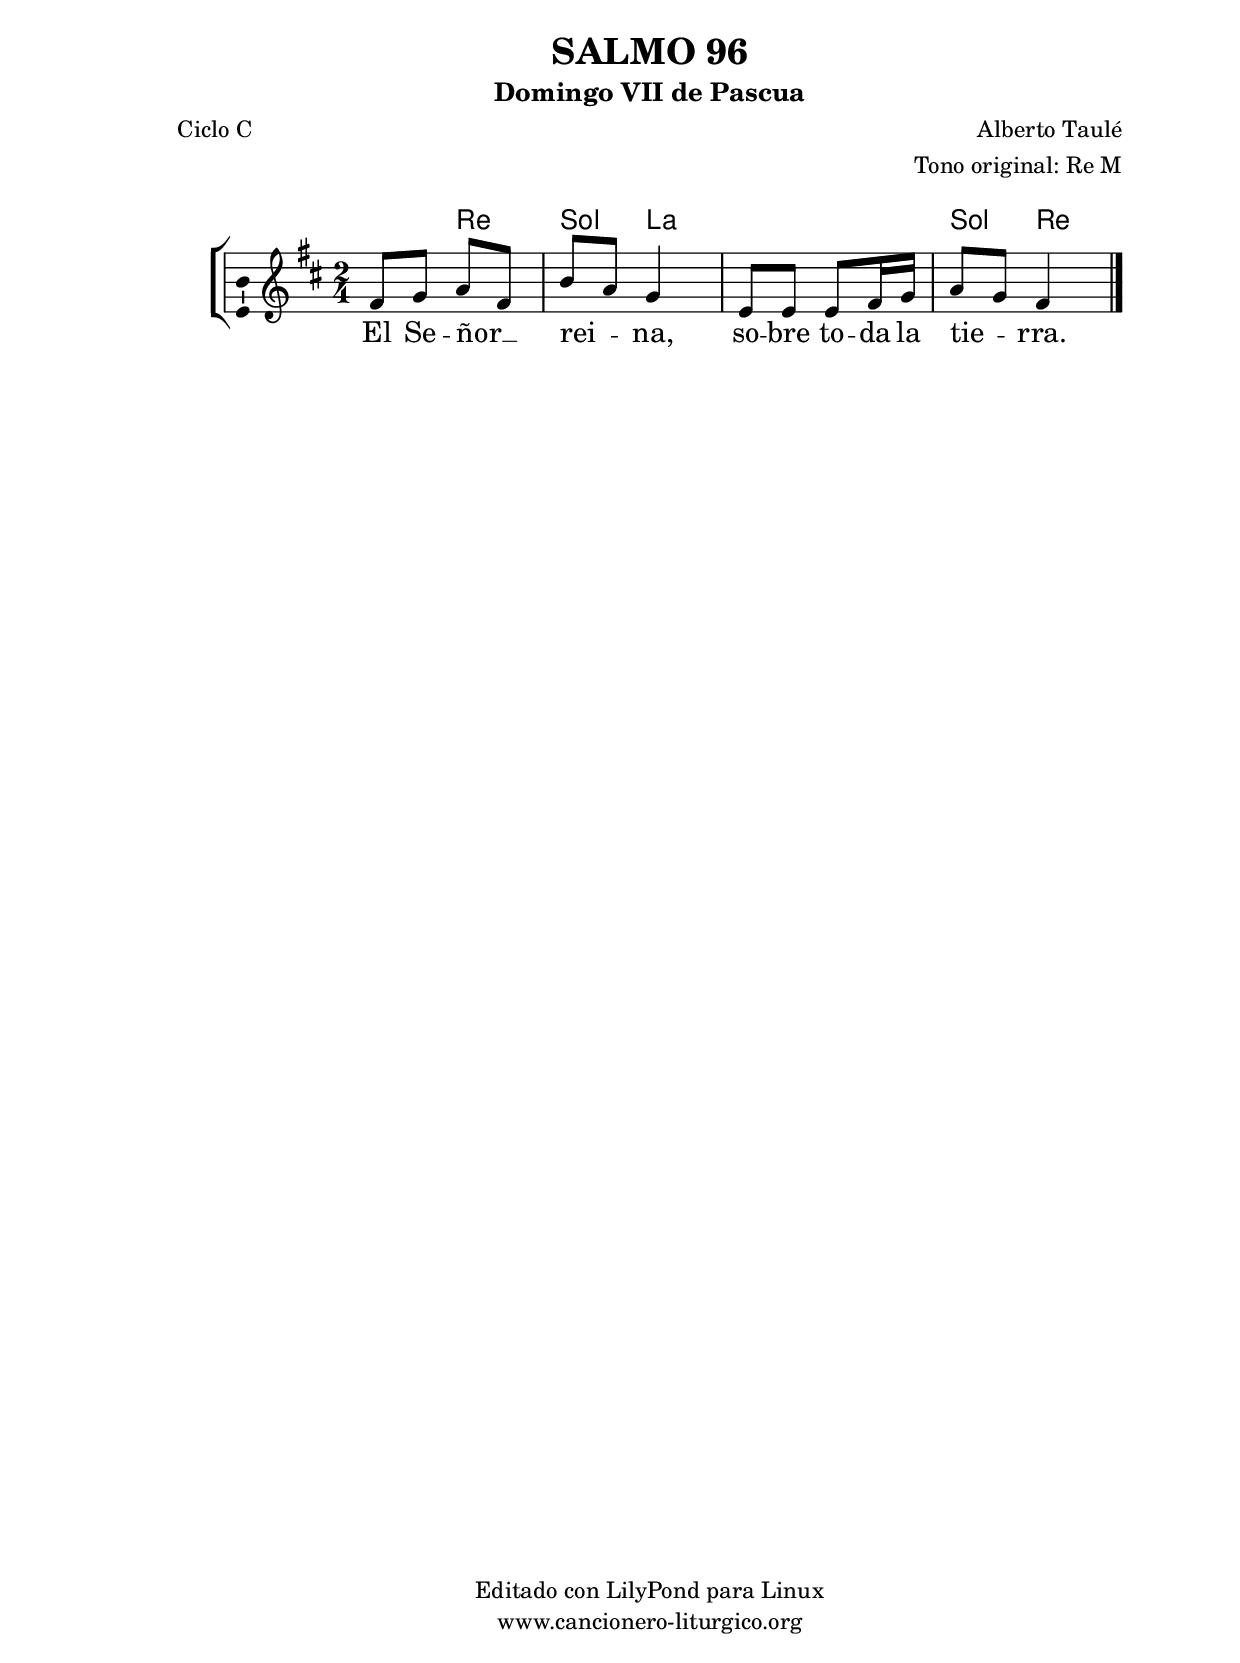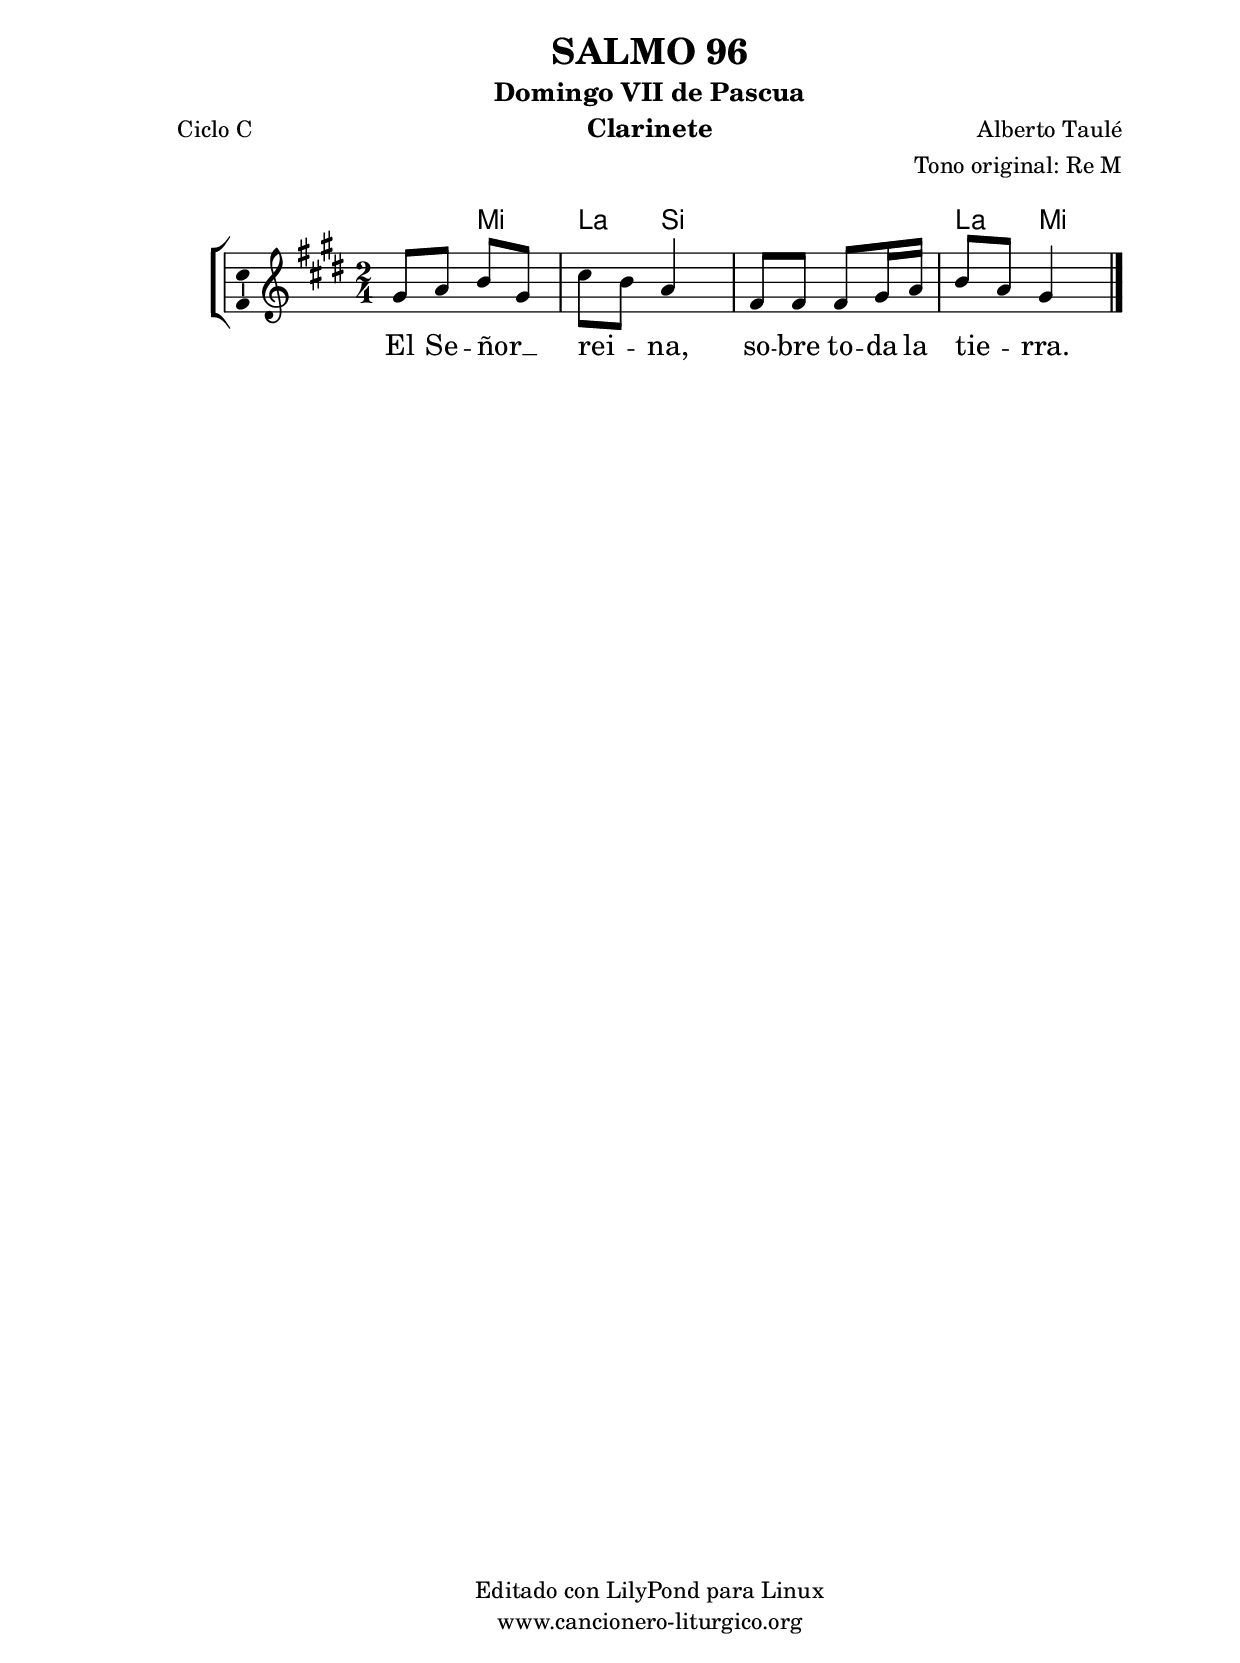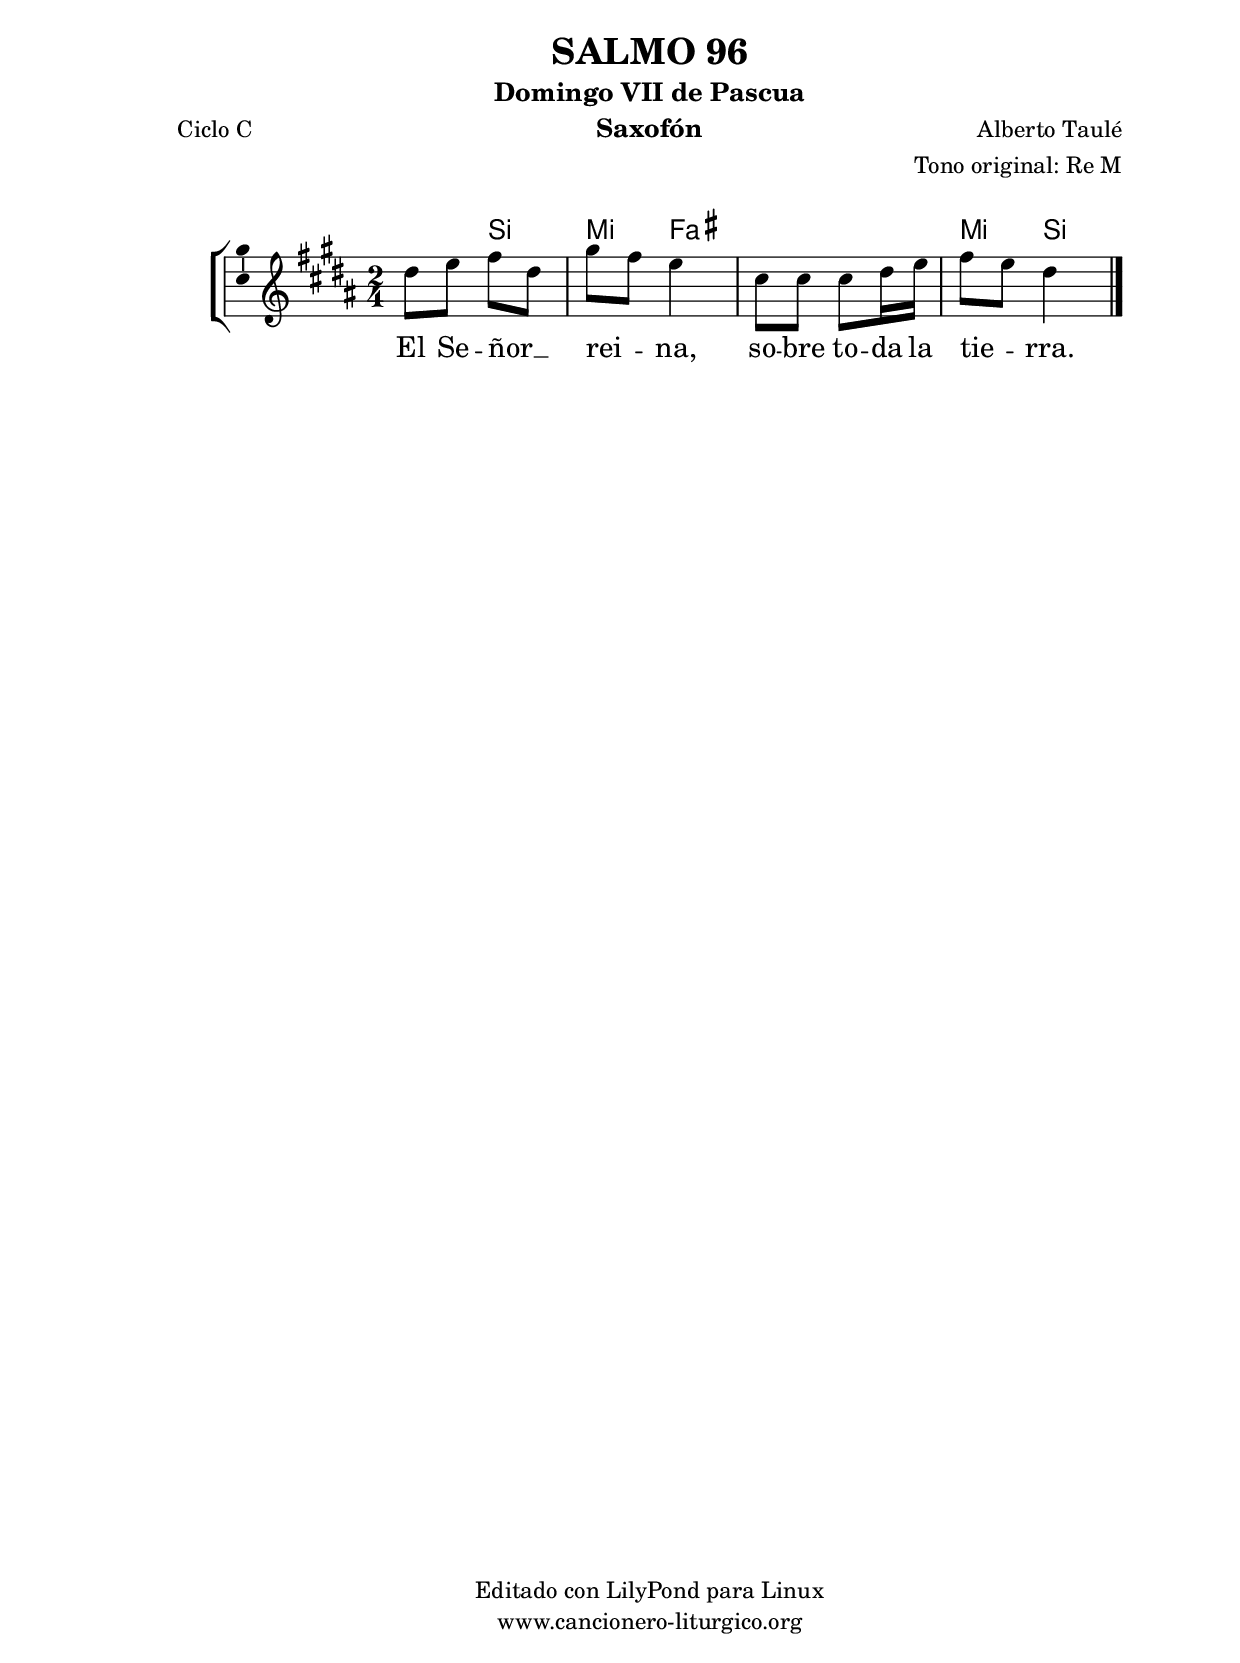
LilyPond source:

%
%para convertir .midi en .wav:
%timidity filename.midi -Ow -o finename.wav
%
%
%Para convertir de .wav a .mp3:
%lame -h -m j filename.wav
%
%
%para escuchar el midi:
%timidity nombrefichero.midi
%


%versión de lilypond para la que se ha escrito esta partitura:
\version "2.16.0"

	%Tamaño papel
	#(set-default-paper-size "a4")
	%Tamaño partitura
	#(set-global-staff-size 20)
	%No responde al pulsar sobre una nota
	#(ly:set-option 'point-and-click #f)

%parámetros del encabezamiento:
\header {
	title = "SALMO 96"
	subtitle = "Domingo VII de Pascua"
	composer = "Alberto Taulé"
	poet = "Ciclo C"
	meter = ""
	arranger = "Tono original: Re M"
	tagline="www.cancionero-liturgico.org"
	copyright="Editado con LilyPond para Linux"
	}

%parámetros asociados al papel:
\paper  {
	oddHeaderMarkup = \markup {\fill-line { \on-the-fly #not-first-page \fromproperty #'header:title \on-the-fly #not-first-page \fromproperty #'header:composer }}
	evenHeaderMarkup = \markup {\fill-line { \fromproperty #'header:composer \fromproperty #'header:title }}
	#(set-paper-size "a4")
	print-page-number = ##f
	first-page-number = 1
	print-first-page-number = ##f
%	head-separation = 3.0 \cm
	top-margin = 2.0 \cm
	bottom-margin = 0.5\cm
%%%	bottom-margin = -1.0\cm
	left-margin = 3.0 \cm
	line-width = 16.0 \cm 
	indent = 8\mm
	interscoreline = 2.\mm
	between-system-space = 15\mm
%	para que las partituras no llenen la hoja:
	ragged-bottom = ##t
%	idem para la última hoja:
	ragged-last-bottom = ##f
%	para que las partituras llenen el ancho del papel:
	ragged-last = ##f
	after-title-space = 2.5 \cm
%page-count=1
%system-count=8

	%Flexible Vertical Spacing
%	markup-markup-spacing =
%	#'((basic-distance . 15) (minimum-distance . 15) (padding . 3))
	markup-system-spacing =
	#'((basic-distance . 15) (minimum-distance . 15) (padding . 3))
	system-system-spacing =
	#'((basic-distance . 15) (minimum-distance . 15) (padding . 3))
	score-system-spacing =
	#'((basic-distance . 15) (minimum-distance . 15) (padding . 5))
%	top-system-spacing = % header
%	#'((basic-distance . 8) (minimum-distance . 0) (padding . 3))
%	top-markup-spacing =
%	#'((basic-distance . 20) (minimum-distance . 20) (padding . 3))
	last-bottom-spacing = % footer
	#'((basic-distance . 5) (minimum-distance . 5) (padding . 3))
%	score-markup-spacing =
%	#'((basic-distance . 16) (minimum-distance . 13) (padding . 3))

	}


%parámetros que afectan a toda la partitura:
global =  {
	%clave de sol (G):
	\clef G
	%armadura:
%	\transpose f a
	\key d \major
	\tempo 4=90
	\set Score.tempoHideNote = ##t
	}


acordes = {
	\italianChords
	\chordmode {
%	\transpose f a
{

s4
d4 g a s a g d

	}
	}
}

melodia = 
%	\transpose f a
{
	\relative c'{

\time 2/4

fis8 g a fis
b8 a g4
e8 e e fis16 g
a8 g fis4

	\bar "|."
	}
	}


texto = \lyricmode {
El Se -- ñor __ _ rei -- _ na,
so -- bre to -- da la tie -- _ rra.
	}


acordesStaff = \context ChordNames = acordesStaff <<
	\set chordChanges = ##t
	\acordes
	>>


vozStaff = \context Voice = vozStaff
\with {\consists "Ambitus_engraver"}
<<
%	\set Staff.instrumentName = ""
%	\set Staff.shortInstrumentName = ""
%	\set Staff.midiInstrument = #"clarinet"
%	\set Staff.midiInstrument = #"cello"
%	\set Staff.midiInstrument = #"flute"
	\set Staff.midiInstrument = #"electric guitar (jazz)"
%	\set Staff.midiInstrument = #"english horn"
%	\set Staff.midiInstrument = #"violin"
%	\set Staff.midiInstrument = #"glockenspiel"
	\set Staff.midiMinimumVolume = #0.7
	\set Staff.midiMaximumVolume = #0.9
	\global
	\melodia
	>>


textoStaff = \context Lyrics = textoStaff <<
	\lyricsto vozStaff \texto
	>>

\book {
	\score {
		\context ChoirStaff {
			\override StaffGroup.SystemStartBracket #'collapse-height = #1
			\override Score.SystemStartBar #'collapse-height = #1
			<<
			\acordesStaff
			\vozStaff
			\textoStaff
			>>
			}
		\layout {
	    		\context {
				\Lyrics
				\override LyricText #'font-size = #2
				}
	   		 \context {
				\Score
				%fontSize = #3
				\override StaffSymbol #'staff-space = #(magstep +3)
				%\override Beam #'thickness = #0.55
				%\override SpacingSpanner #'spacing-increment = #1.0
				%\override Slur #'height-limit = #1.5
				}
			}
		}
	\score {
		\unfoldRepeats
		\context ChoirStaff {
			<<
			\acordesStaff
			\vozStaff
			>>
			}
		\midi {
	  		\context {
	  			\Score
				tempoWholesPerMinute = #(ly:make-moment 70 4)
				}
			}
		}
	}

%Partitura para clarinete
#(define output-suffix "C")
\book {
	\header{
		instrument = "Clarinete"
		}
	\score {
		\context ChoirStaff {
			\override StaffGroup.SystemStartBracket #'collapse-height = #1
			\override Score.SystemStartBar #'collapse-height = #1
\transpose c d
			<<
			\acordesStaff
			\vozStaff
			\textoStaff
			>>
			}
		\layout {
	    		\context {
				\Lyrics
				\override LyricText #'font-size = #2
				}
	   		 \context {
				\Score
				%fontSize = #3
				\override StaffSymbol #'staff-space = #(magstep +3)
				%\override Beam #'thickness = #0.55
				%\override SpacingSpanner #'spacing-increment = #1.0
				%\override Slur #'height-limit = #1.5
				}
			}
		}
	}

%Partitura para saxofón
#(define output-suffix "S")
\book {
	\header{
		instrument = "Saxofón"
		}
	\score {
		\context ChoirStaff {
			\override StaffGroup.SystemStartBracket #'collapse-height = #1
			\override Score.SystemStartBar #'collapse-height = #1
\transpose c a
			<<
			\acordesStaff
			\vozStaff
			\textoStaff
			>>
			}
		\layout {
	    		\context {
				\Lyrics
				\override LyricText #'font-size = #2
				}
	   		 \context {
				\Score
				%fontSize = #3
				\override StaffSymbol #'staff-space = #(magstep +3)
				%\override Beam #'thickness = #0.55
				%\override SpacingSpanner #'spacing-increment = #1.0
				%\override Slur #'height-limit = #1.5
				}
			}
		}
	}

